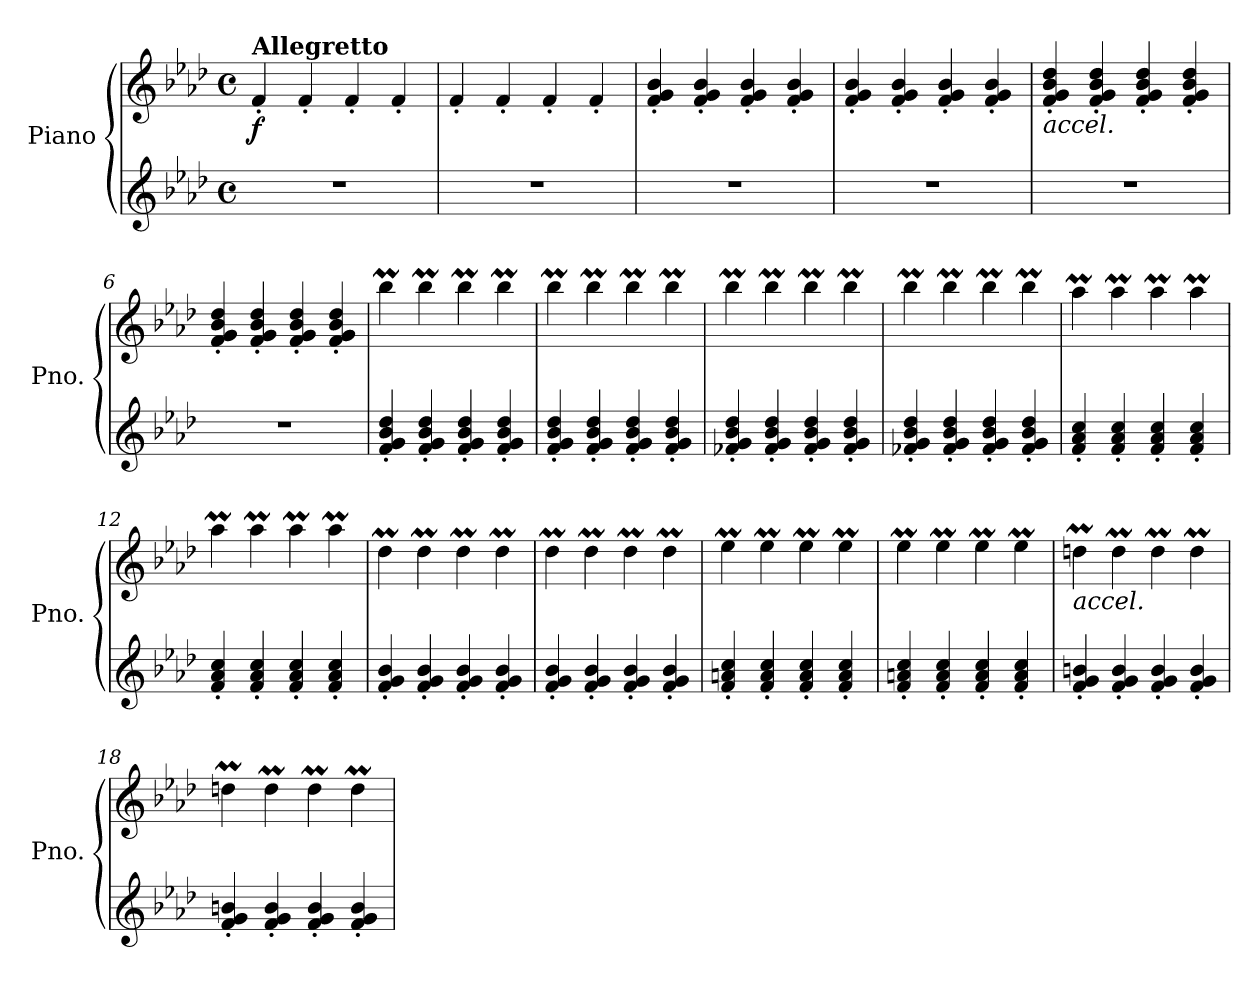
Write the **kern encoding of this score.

**kern	**kern	**dynam
*part1	*part1	*part1
*staff2	*staff1	*staff1/2
*I"Piano	*	*
*I'Pno.	*	*
*clefG2	*clefG2	*
*k[b-e-a-d-]	*k[b-e-a-d-]	*
*M4/4	*M4/4	*
*met(c)	*met(c)	*
*MM125	*MM125	*
=1	=1	=1
!	!LO:TX:a:B:t=Allegretto	!
!	!	!LO:DY:b
1r	4f'/	f
.	4f'/	.
.	4f'/	.
.	4f'/	.
=2	=2	=2
1r	4f'/	.
.	4f'/	.
.	4f'/	.
.	4f'/	.
=3	=3	=3
1r	4f/' 4g/' 4b-/'	.
.	4f/' 4g/' 4b-/'	.
.	4f/' 4g/' 4b-/'	.
.	4f/' 4g/' 4b-/'	.
=4	=4	=4
1r	4f/' 4g/' 4b-/'	.
.	4f/' 4g/' 4b-/'	.
.	4f/' 4g/' 4b-/'	.
.	4f/' 4g/' 4b-/'	.
=5	=5	=5
!	!LO:TX:b:i:t=accel.	!
1r	4f/' 4g/' 4b-/' 4dd-/'	.
.	4f/' 4g/' 4b-/' 4dd-/'	.
.	4f/' 4g/' 4b-/' 4dd-/'	.
.	4f/' 4g/' 4b-/' 4dd-/'	.
=6	=6	=6
1r	4f/' 4g/' 4b-/' 4dd-/'	.
.	4f/' 4g/' 4b-/' 4dd-/'	.
.	4f/' 4g/' 4b-/' 4dd-/'	.
.	4f/' 4g/' 4b-/' 4dd-/'	.
=7	=7	=7
4f/' 4g/' 4b-/' 4dd-/'	4bb-M\	.
4f/' 4g/' 4b-/' 4dd-/'	4bb-M\	.
4f/' 4g/' 4b-/' 4dd-/'	4bb-M\	.
4f/' 4g/' 4b-/' 4dd-/'	4bb-M\	.
!!LO:LB:g=z
=8	=8	=8
4f/' 4g/' 4b-/' 4dd-/'	4bb-M\	.
4f/' 4g/' 4b-/' 4dd-/'	4bb-M\	.
4f/' 4g/' 4b-/' 4dd-/'	4bb-M\	.
4f/' 4g/' 4b-/' 4dd-/'	4bb-M\	.
=9	=9	=9
4f-X/' 4g/' 4b-/' 4dd-/'	4bb-M\	.
4f-/' 4g/' 4b-/' 4dd-/'	4bb-M\	.
4f-/' 4g/' 4b-/' 4dd-/'	4bb-M\	.
4f-/' 4g/' 4b-/' 4dd-/'	4bb-M\	.
=10	=10	=10
4f-X/' 4g/' 4b-/' 4dd-/'	4bb-M\	.
4f-/' 4g/' 4b-/' 4dd-/'	4bb-M\	.
4f-/' 4g/' 4b-/' 4dd-/'	4bb-M\	.
4f-/' 4g/' 4b-/' 4dd-/'	4bb-M\	.
=11	=11	=11
4f/' 4a-/' 4cc/'	4aa-M\	.
4f/' 4a-/' 4cc/'	4aa-M\	.
4f/' 4a-/' 4cc/'	4aa-M\	.
4f/' 4a-/' 4cc/'	4aa-M\	.
=12	=12	=12
4f/' 4a-/' 4cc/'	4aa-M\	.
4f/' 4a-/' 4cc/'	4aa-M\	.
4f/' 4a-/' 4cc/'	4aa-M\	.
4f/' 4a-/' 4cc/'	4aa-M\	.
=13	=13	=13
4f/' 4g/' 4b-/'	4dd-M\	.
4f/' 4g/' 4b-/'	4dd-M\	.
4f/' 4g/' 4b-/'	4dd-M\	.
4f/' 4g/' 4b-/'	4dd-M\	.
=14	=14	=14
4f/' 4g/' 4b-/'	4dd-M\	.
4f/' 4g/' 4b-/'	4dd-M\	.
4f/' 4g/' 4b-/'	4dd-M\	.
4f/' 4g/' 4b-/'	4dd-M\	.
=15	=15	=15
4f/' 4an/' 4cc/'	4ee-M\	.
4f/' 4a/' 4cc/'	4ee-M\	.
4f/' 4a/' 4cc/'	4ee-M\	.
4f/' 4a/' 4cc/'	4ee-M\	.
!!LO:LB:g=z
=16	=16	=16
4f/' 4an/' 4cc/'	4ee-M\	.
4f/' 4a/' 4cc/'	4ee-M\	.
4f/' 4a/' 4cc/'	4ee-M\	.
4f/' 4a/' 4cc/'	4ee-M\	.
=17	=17	=17
!	!LO:TX:b:i:t=accel.	!
4f/' 4g/' 4bn/'	4ddnm\	.
4f/' 4g/' 4b/'	4ddm\	.
4f/' 4g/' 4b/'	4ddm\	.
4f/' 4g/' 4b/'	4ddm\	.
=18	=18	=18
4f/' 4g/' 4bn/'	4ddnm\	.
4f/' 4g/' 4b/'	4ddm\	.
4f/' 4g/' 4b/'	4ddm\	.
4f/' 4g/' 4b/'	4ddm\	.
=	=	=
*-	*-	*-
